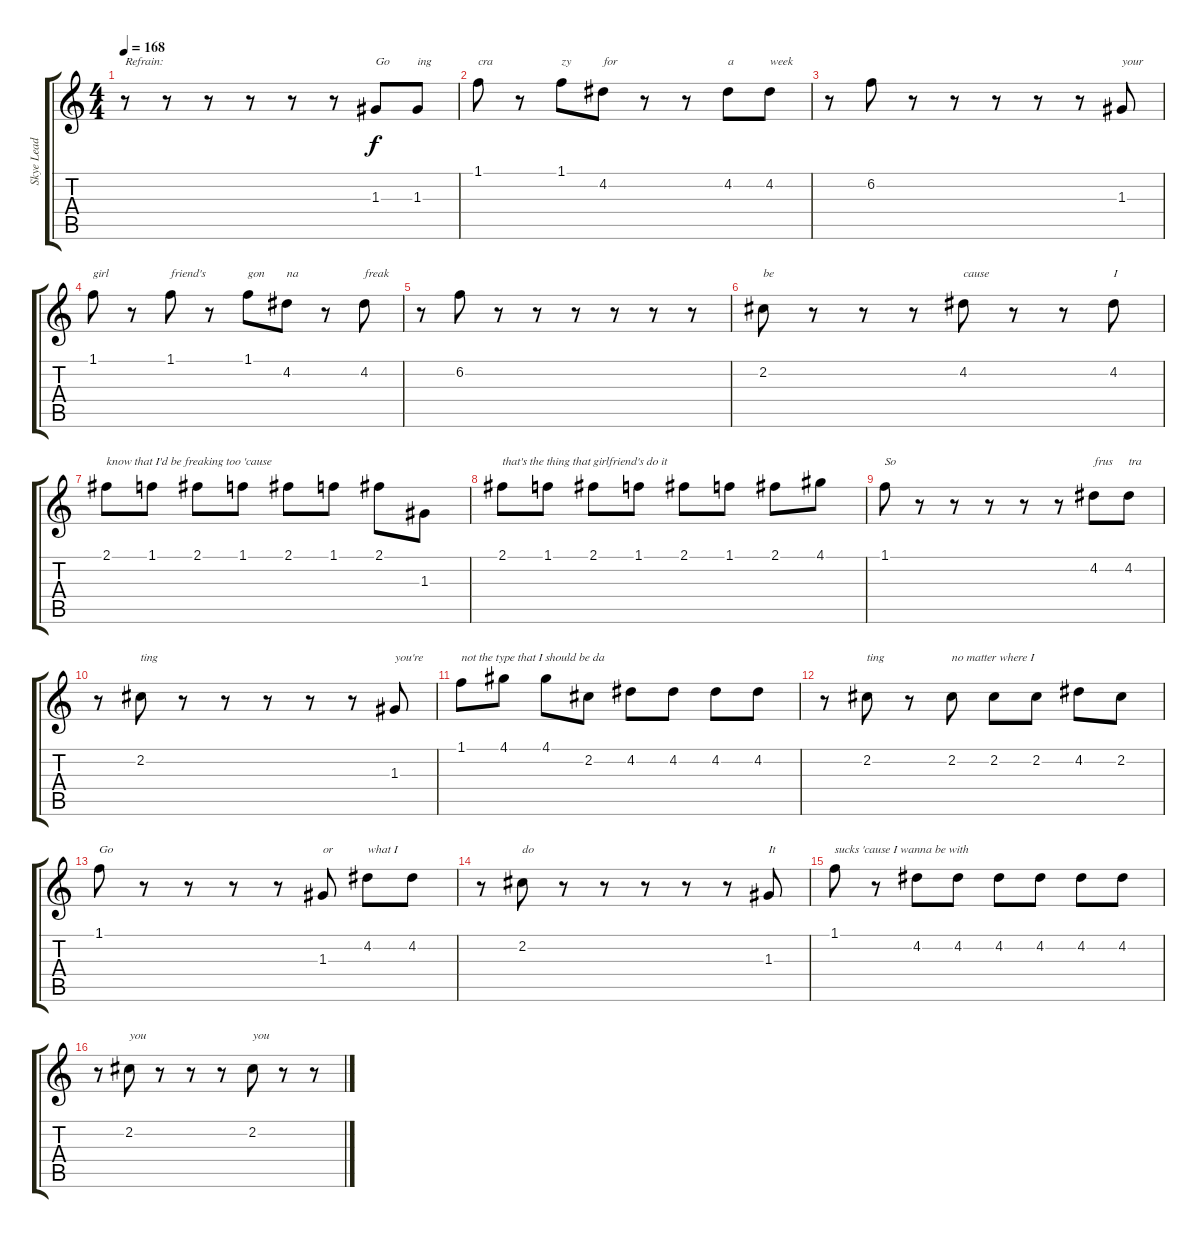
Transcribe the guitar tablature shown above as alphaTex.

\track ("Skye Lead Vocals" "Skye Lead ") {instrument distortionguitar}
\staff {score tabs}
\tuning (E4 B3 G3 D3 A2 D2) {hide}
\ts (4 4)
\tempo 168
\clef g2
\ks c
r.8{txt "Refrain:" dy f} r.8 r.8 r.8 r.8 r.8 1.3.8{txt "Go"} 1.3.8{txt "ing"} |
1.1.8{txt "cra"} r.8 1.1.8{txt "zy"} 4.2.8{txt "for"} r.8 r.8 4.2.8{txt "a"} 4.2.8{txt "week"} |
r.8 6.2.8 r.8 r.8 r.8 r.8 r.8 1.3.8{txt "your"} |
1.1.8{txt "girl"} r.8 1.1.8{txt "friend's"} r.8 1.1.8{txt "gon"} 4.2.8{txt "na"} r.8 4.2.8{txt "freak"} |
r.8 6.2.8 r.8 r.8 r.8 r.8 r.8 r.8 |
2.2.8{txt "be"} r.8 r.8 r.8 4.2.8{txt "cause"} r.8 r.8 4.2.8{txt "I"} |
2.1.8{txt "know that I'd be freaking too 'cause"} 1.1.8 2.1.8 1.1.8 2.1.8 1.1.8 2.1.8 1.3.8 |
2.1.8{txt "that's the thing that girlfriend's do it"} 1.1.8 2.1.8 1.1.8 2.1.8 1.1.8 2.1.8 4.1.8 |
1.1.8{txt "So"} r.8 r.8 r.8 r.8 r.8 4.2.8{txt "frus"} 4.2.8{txt "tra"} |
r.8 2.2.8{txt "ting"} r.8 r.8 r.8 r.8 r.8 1.3.8{txt "you're"} |
1.1.8{txt "not the type that I should be da"} 4.1.8 4.1.8 2.2.8 4.2.8 4.2.8 4.2.8 4.2.8 |
r.8 2.2.8{txt "ting"} r.8 2.2.8{txt "no matter where I"} 2.2.8 2.2.8 4.2.8 2.2.8 |
1.1.8{txt "Go"} r.8 r.8 r.8 r.8 1.3.8{txt "or"} 4.2.8{txt "what I"} 4.2.8 |
r.8 2.2.8{txt "do"} r.8 r.8 r.8 r.8 r.8 1.3.8{txt "It"} |
1.1.8{txt "sucks 'cause I wanna be with "} r.8 4.2.8 4.2.8 4.2.8 4.2.8 4.2.8 4.2.8 |
r.8 2.2.8{txt "you"} r.8 r.8 r.8 2.2.8{txt "you"} r.8 r.8
